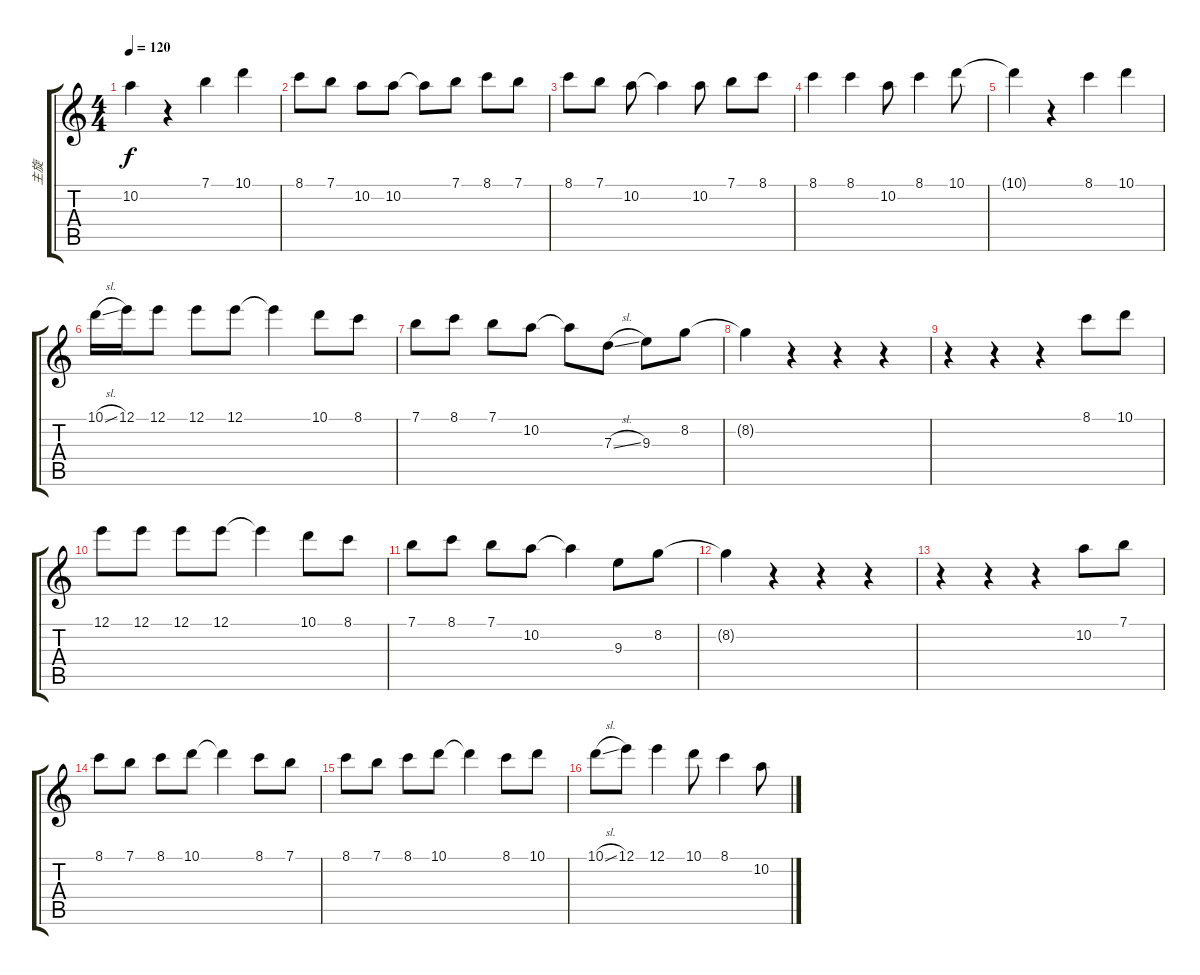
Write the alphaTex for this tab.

\track ("主旋" "主旋") {instrument acousticguitarnylon}
\staff {score tabs}
\tuning (E4 B3 G3 D3 A2 E2) {hide}
\ts (4 4)
\tempo 120
\clef g2
\ks c
10.2{t}.4{dy f} r.4 7.1.4 10.1.4 |
8.1.8 7.1.8 10.2.8 10.2.8 10.2{t}.8 7.1.8 8.1.8 7.1.8 |
8.1.8 7.1.8 10.2.8 10.2{t}.4 10.2.8 7.1.8 8.1.8 |
8.1.4 8.1.4 10.2.8 8.1.4 10.1.8 |
10.1{t}.4 r.4 8.1.4 10.1.4 |
10.1{sl}.16 12.1.16 12.1.8 12.1.8 12.1.8 12.1{t}.4 10.1.8 8.1.8 |
7.1.8 8.1.8 7.1.8 10.2.8 10.2{t}.8 7.3{sl}.8 9.3.8 8.2.8 |
8.2{t}.4 r.4 r.4 r.4 |
r.4 r.4 r.4 8.1.8 10.1.8 |
12.1.8 12.1.8 12.1.8 12.1.8 12.1{t}.4 10.1.8 8.1.8 |
7.1.8 8.1.8 7.1.8 10.2.8 10.2{t}.4 9.3.8 8.2.8 |
8.2{t}.4 r.4 r.4 r.4 |
r.4 r.4 r.4 10.2.8 7.1.8 |
8.1.8 7.1.8 8.1.8 10.1.8 10.1{t}.4 8.1.8 7.1.8 |
8.1.8 7.1.8 8.1.8 10.1.8 10.1{t}.4 8.1.8 10.1.8 |
10.1{sl}.8 12.1.8 12.1.4 10.1.8 8.1.4 10.2.8
